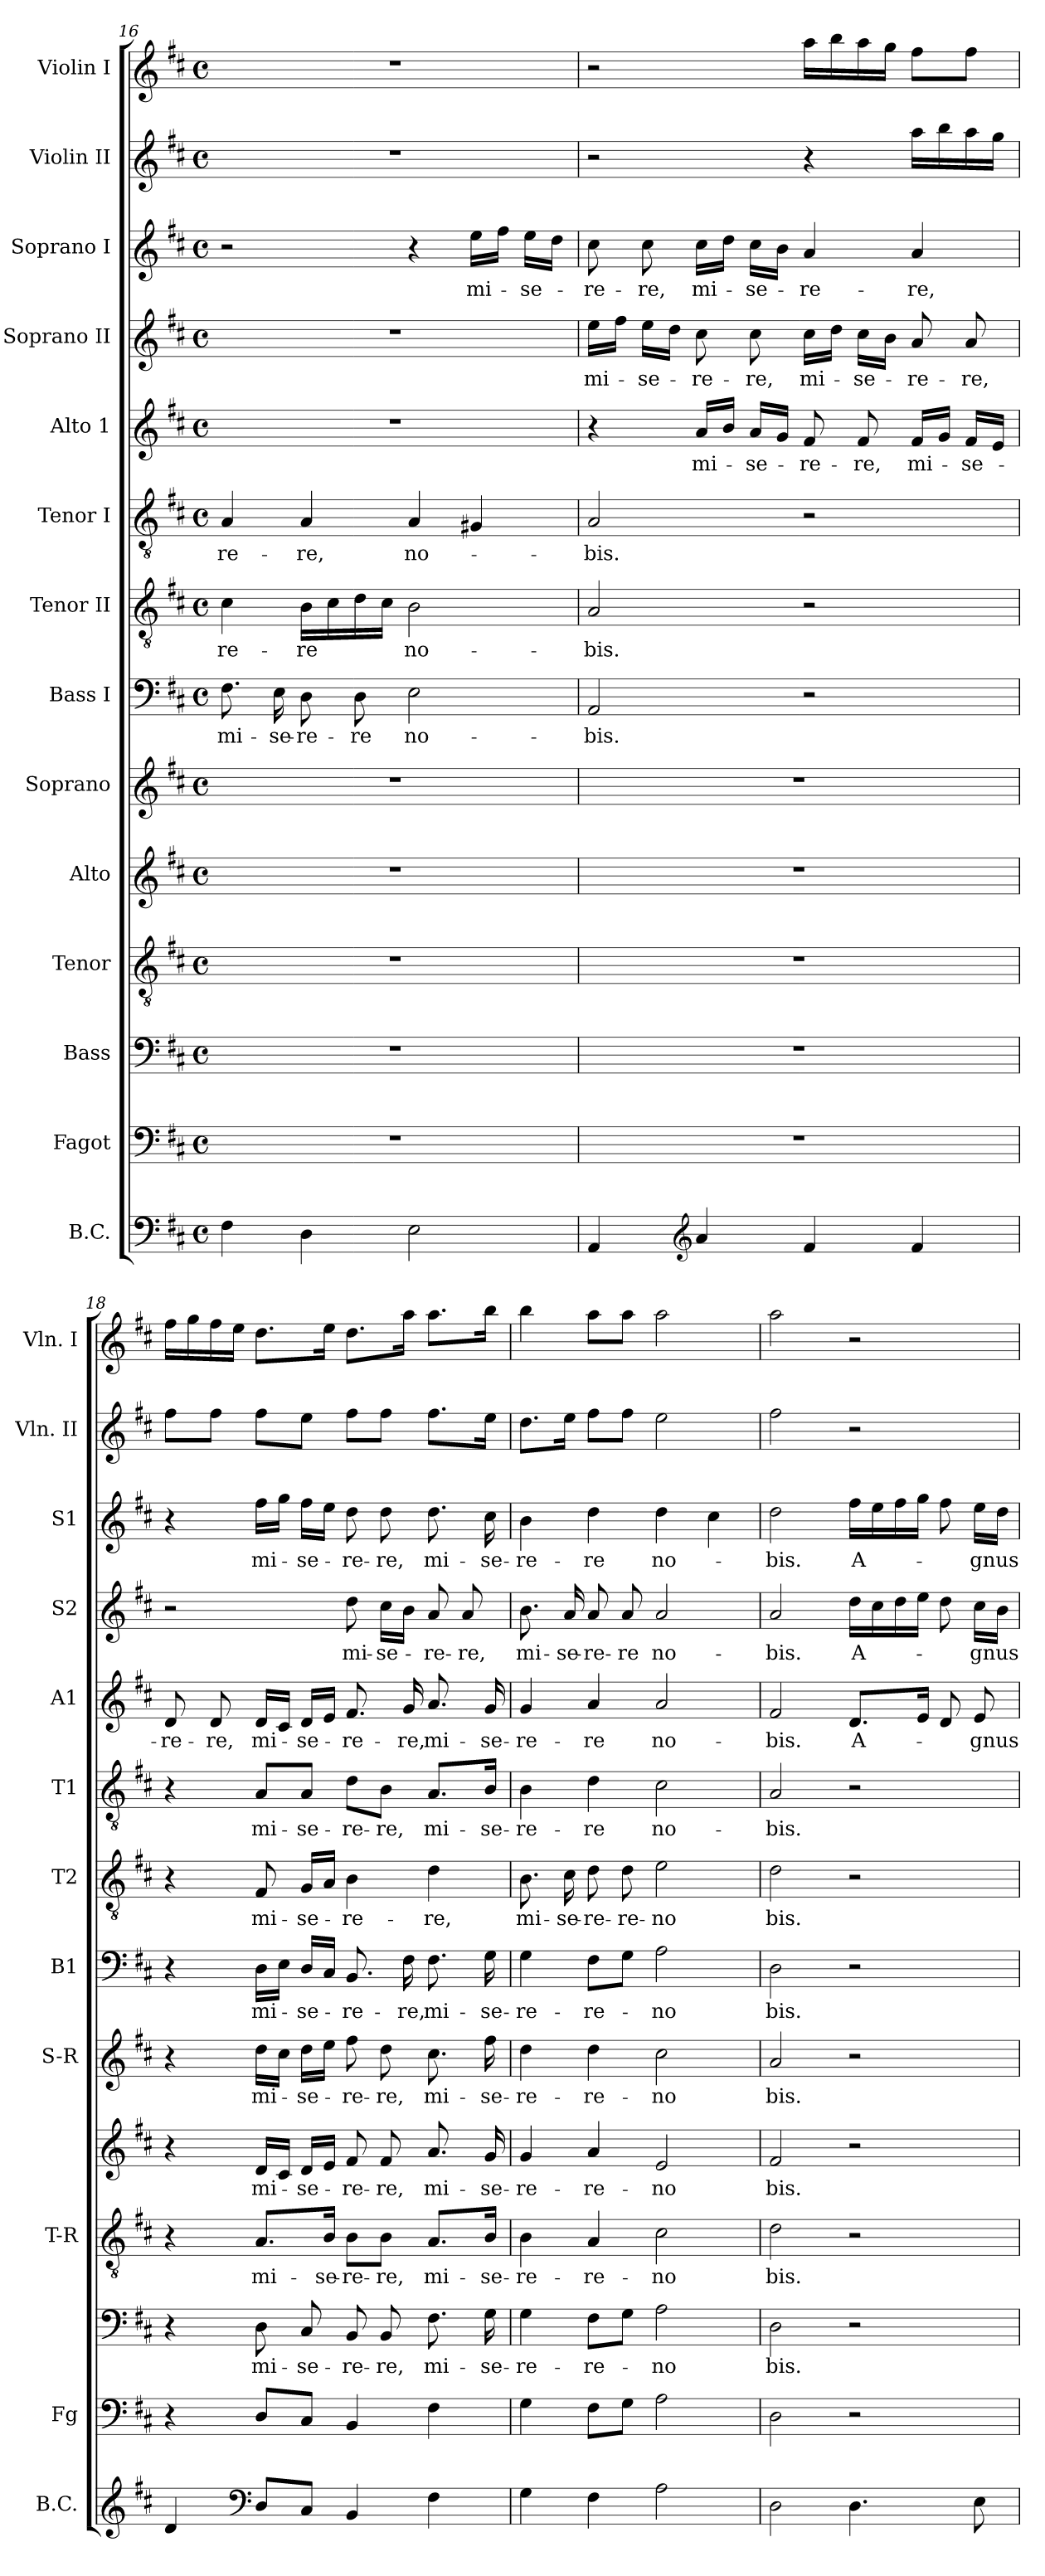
**kern	**kern	**kern	**text	**kern	**text	**kern	**text	**kern	**text	**kern	**text	**kern	**text	**kern	**text	**kern	**text	**kern	**text	**kern	**text	**kern	**kern
*part14	*part13	*part12	*part12	*part11	*part11	*part10	*part10	*part9	*part9	*part8	*part8	*part7	*part7	*part6	*part6	*part5	*part5	*part4	*part4	*part3	*part3	*part2	*part1
*staff14	*staff13	*staff12	*staff12	*staff11	*staff11	*staff10	*staff10	*staff9	*staff9	*staff8	*staff8	*staff7	*staff7	*staff6	*staff6	*staff5	*staff5	*staff4	*staff4	*staff3	*staff3	*staff2	*staff1
*I"B.C.	*I"Fagot	*I"Bass	*	*I"Tenor	*	*I"Alto	*	*I"Soprano	*	*I"Bass I	*	*I"Tenor II	*	*I"Tenor I	*	*I"Alto 1	*	*I"Soprano II	*	*I"Soprano I	*	*I"Violin II	*I"Violin I
*I'B.C.	*I'Fg	*	*	*I'T-R	*	*	*	*I'S-R	*	*I'B1	*	*I'T2	*	*I'T1	*	*I'A1	*	*I'S2	*	*I'S1	*	*I'Vln. II	*I'Vln. I
*clefF4	*clefF4	*clefF4	*	*clefGv2	*	*clefG2	*	*clefG2	*	*clefF4	*	*clefGv2	*	*clefGv2	*	*clefG2	*	*clefG2	*	*clefG2	*	*clefG2	*clefG2
*k[f#c#]	*k[f#c#]	*k[f#c#]	*	*k[f#c#]	*	*k[f#c#]	*	*k[f#c#]	*	*k[f#c#]	*	*k[f#c#]	*	*k[f#c#]	*	*k[f#c#]	*	*k[f#c#]	*	*k[f#c#]	*	*k[f#c#]	*k[f#c#]
*D:	*D:	*D:	*	*D:	*	*D:	*	*D:	*	*D:	*	*D:	*	*D:	*	*D:	*	*D:	*	*D:	*	*D:	*D:
*M4/4	*M4/4	*M4/4	*	*M4/4	*	*M4/4	*	*M4/4	*	*M4/4	*	*M4/4	*	*M4/4	*	*M4/4	*	*M4/4	*	*M4/4	*	*M4/4	*M4/4
*met(c)	*met(c)	*met(c)	*	*met(c)	*	*met(c)	*	*met(c)	*	*met(c)	*	*met(c)	*	*met(c)	*	*met(c)	*	*met(c)	*	*met(c)	*	*met(c)	*met(c)
=16	=16	=16	=16	=16	=16	=16	=16	=16	=16	=16	=16	=16	=16	=16	=16	=16	=16	=16	=16	=16	=16	=16	=16
!	!	!	!	!	!	!	!	!	!	!	!LO:LY:b	!	!LO:LY:b	!	!LO:LY:b	!	!	!	!	!	!	!	!
4F#\	1r	1r	.	1r	.	1r	.	1r	.	8.F#\	mi-	4c#\	-re-	4A/	-re-	1r	.	1r	.	2r	.	1r	1r
!	!	!	!	!	!	!	!	!	!	!	!LO:LY:b	!	!	!	!	!	!	!	!	!	!	!	!
.	.	.	.	.	.	.	.	.	.	16E\	-se-	.	.	.	.	.	.	.	.	.	.	.	.
!	!	!	!	!	!	!	!	!	!	!	!LO:LY:b	!	!LO:LY:b	!	!LO:LY:b	!	!	!	!	!	!	!	!
4D\	.	.	.	.	.	.	.	.	.	8D\	-re-	16B\LL	-re	4A/	-re,	.	.	.	.	.	.	.	.
.	.	.	.	.	.	.	.	.	.	.	.	16c#\	.	.	.	.	.	.	.	.	.	.	.
!	!	!	!	!	!	!	!	!	!	!	!LO:LY:b	!	!	!	!	!	!	!	!	!	!	!	!
.	.	.	.	.	.	.	.	.	.	8D\	-re	16d\	.	.	.	.	.	.	.	.	.	.	.
.	.	.	.	.	.	.	.	.	.	.	.	16c#\JJ	.	.	.	.	.	.	.	.	.	.	.
!	!	!	!	!	!	!	!	!	!	!	!LO:LY:b	!	!LO:LY:b	!	!LO:LY:b	!	!	!	!	!	!	!	!
2E\	.	.	.	.	.	.	.	.	.	2E\	no-	2B\	no-	4A/	no-	.	.	.	.	4r	.	.	.
!	!	!	!	!	!	!	!	!	!	!	!	!	!	!	!	!	!	!	!	!	!LO:LY:b	!	!
.	.	.	.	.	.	.	.	.	.	.	.	.	.	4G#X/	.	.	.	.	.	16ee\LL	mi-	.	.
.	.	.	.	.	.	.	.	.	.	.	.	.	.	.	.	.	.	.	.	16ff#\JJ	.	.	.
!	!	!	!	!	!	!	!	!	!	!	!	!	!	!	!	!	!	!	!	!	!LO:LY:b	!	!
.	.	.	.	.	.	.	.	.	.	.	.	.	.	.	.	.	.	.	.	16ee\LL	-se-	.	.
.	.	.	.	.	.	.	.	.	.	.	.	.	.	.	.	.	.	.	.	16dd\JJ	.	.	.
=17	=17	=17	=17	=17	=17	=17	=17	=17	=17	=17	=17	=17	=17	=17	=17	=17	=17	=17	=17	=17	=17	=17	=17
!	!	!	!	!	!	!	!	!	!	!	!LO:LY:b	!	!LO:LY:b	!	!LO:LY:b	!	!	!	!LO:LY:b	!	!LO:LY:b	!	!
4AA/	1r	1r	.	1r	.	1r	.	1r	.	2AA/	-bis.	2A/	-bis.	2A/	-bis.	4r	.	16ee\LL	mi-	8cc#\	-re-	2r	2r
.	.	.	.	.	.	.	.	.	.	.	.	.	.	.	.	.	.	16ff#\JJ	.	.	.	.	.
!	!	!	!	!	!	!	!	!	!	!	!	!	!	!	!	!	!	!	!LO:LY:b	!	!LO:LY:b	!	!
.	.	.	.	.	.	.	.	.	.	.	.	.	.	.	.	.	.	16ee\LL	-se-	8cc#\	-re,	.	.
.	.	.	.	.	.	.	.	.	.	.	.	.	.	.	.	.	.	16dd\JJ	.	.	.	.	.
*clefG2	*	*	*	*	*	*	*	*	*	*	*	*	*	*	*	*	*	*	*	*	*	*	*
!	!	!	!	!	!	!	!	!	!	!	!	!	!	!	!	!	!LO:LY:b	!	!LO:LY:b	!	!LO:LY:b	!	!
4a/	.	.	.	.	.	.	.	.	.	.	.	.	.	.	.	16a/LL	mi-	8cc#\	-re-	16cc#\LL	mi-	.	.
.	.	.	.	.	.	.	.	.	.	.	.	.	.	.	.	16b/JJ	.	.	.	16dd\JJ	.	.	.
!	!	!	!	!	!	!	!	!	!	!	!	!	!	!	!	!	!LO:LY:b	!	!LO:LY:b	!	!LO:LY:b	!	!
.	.	.	.	.	.	.	.	.	.	.	.	.	.	.	.	16a/LL	-se-	8cc#\	-re,	16cc#\LL	-se-	.	.
.	.	.	.	.	.	.	.	.	.	.	.	.	.	.	.	16g/JJ	.	.	.	16b\JJ	.	.	.
!	!	!	!	!	!	!	!	!	!	!	!	!	!	!	!	!	!LO:LY:b	!	!LO:LY:b	!	!LO:LY:b	!	!
4f#/	.	.	.	.	.	.	.	.	.	2r	.	2r	.	2r	.	8f#/	-re-	16cc#\LL	mi-	4a/	-re-	4r	16aa\LL
.	.	.	.	.	.	.	.	.	.	.	.	.	.	.	.	.	.	16dd\JJ	.	.	.	.	16bb\
!	!	!	!	!	!	!	!	!	!	!	!	!	!	!	!	!	!LO:LY:b	!	!LO:LY:b	!	!	!	!
.	.	.	.	.	.	.	.	.	.	.	.	.	.	.	.	8f#/	-re,	16cc#\LL	-se-	.	.	.	16aa\
.	.	.	.	.	.	.	.	.	.	.	.	.	.	.	.	.	.	16b\JJ	.	.	.	.	16gg\JJ
!	!	!	!	!	!	!	!	!	!	!	!	!	!	!	!	!	!LO:LY:b	!	!LO:LY:b	!	!LO:LY:b	!	!
4f#/	.	.	.	.	.	.	.	.	.	.	.	.	.	.	.	16f#/LL	mi-	8a/	-re-	4a/	-re,	16aa\LL	8ff#\L
.	.	.	.	.	.	.	.	.	.	.	.	.	.	.	.	16g/JJ	.	.	.	.	.	16bb\	.
!	!	!	!	!	!	!	!	!	!	!	!	!	!	!	!	!	!LO:LY:b	!	!LO:LY:b	!	!	!	!
.	.	.	.	.	.	.	.	.	.	.	.	.	.	.	.	16f#/LL	-se-	8a/	-re,	.	.	16aa\	8ff#\J
.	.	.	.	.	.	.	.	.	.	.	.	.	.	.	.	16e/JJ	.	.	.	.	.	16gg\JJ	.
!!LO:PB:g=z
=18	=18	=18	=18	=18	=18	=18	=18	=18	=18	=18	=18	=18	=18	=18	=18	=18	=18	=18	=18	=18	=18	=18	=18
!	!	!	!	!	!	!	!	!	!	!	!	!	!	!	!	!	!LO:LY:b	!	!	!	!	!	!
4d/	4r	4r	.	4r	.	4r	.	4r	.	4r	.	4r	.	4r	.	8d/	-re-	2r	.	4r	.	8ff#\L	16ff#\LL
.	.	.	.	.	.	.	.	.	.	.	.	.	.	.	.	.	.	.	.	.	.	.	16gg\
!	!	!	!	!	!	!	!	!	!	!	!	!	!	!	!	!	!LO:LY:b	!	!	!	!	!	!
.	.	.	.	.	.	.	.	.	.	.	.	.	.	.	.	8d/	-re,	.	.	.	.	8ff#\J	16ff#\
.	.	.	.	.	.	.	.	.	.	.	.	.	.	.	.	.	.	.	.	.	.	.	16ee\JJ
*clefF4	*	*	*	*	*	*	*	*	*	*	*	*	*	*	*	*	*	*	*	*	*	*	*
!	!	!	!LO:LY:b	!	!LO:LY:b	!	!LO:LY:b	!	!LO:LY:b	!	!LO:LY:b	!	!LO:LY:b	!	!LO:LY:b	!	!LO:LY:b	!	!	!	!LO:LY:b	!	!
8D/L	8D/L	8D\	mi-	8.A/L	mi-	16d/LL	mi-	16dd\LL	mi-	16D\LL	mi-	8F#/	mi-	8A/L	mi-	16d/LL	mi-	.	.	16ff#\LL	mi-	8ff#\L	8.dd\L
.	.	.	.	.	.	16c#/JJ	.	16cc#\JJ	.	16E\JJ	.	.	.	.	.	16c#/JJ	.	.	.	16gg\JJ	.	.	.
!	!	!	!LO:LY:b	!	!	!	!LO:LY:b	!	!LO:LY:b	!	!LO:LY:b	!	!LO:LY:b	!	!LO:LY:b	!	!LO:LY:b	!	!	!	!LO:LY:b	!	!
8C#/J	8C#/J	8C#/	-se-	.	.	16d/LL	-se-	16dd\LL	-se-	16D/LL	-se-	16G/LL	-se-	8A/J	-se-	16d/LL	-se-	.	.	16ff#\LL	-se-	8ee\J	.
!	!	!	!	!	!LO:LY:b	!	!	!	!	!	!	!	!	!	!	!	!	!	!	!	!	!	!
.	.	.	.	16B/Jk	-se-	16e/JJ	.	16ee\JJ	.	16C#/JJ	.	16A/JJ	.	.	.	16e/JJ	.	.	.	16ee\JJ	.	.	16ee\Jk
!	!	!	!LO:LY:b	!	!LO:LY:b	!	!LO:LY:b	!	!LO:LY:b	!	!LO:LY:b	!	!LO:LY:b	!	!LO:LY:b	!	!LO:LY:b	!	!LO:LY:b	!	!LO:LY:b	!	!
4BB/	4BB/	8BB/	-re-	8B\L	-re-	8f#/	-re-	8ff#\	-re-	8.BB/	-re-	4B\	-re-	8d\L	-re-	8.f#/	-re-	8dd\	mi-	8dd\	-re-	8ff#\L	8.dd\L
!	!	!	!LO:LY:b	!	!LO:LY:b	!	!LO:LY:b	!	!LO:LY:b	!	!	!	!	!	!LO:LY:b	!	!	!	!LO:LY:b	!	!LO:LY:b	!	!
.	.	8BB/	-re,	8B\J	-re,	8f#/	-re,	8dd\	-re,	.	.	.	.	8B\J	-re,	.	.	16cc#\LL	-se-	8dd\	-re,	8ff#\J	.
!	!	!	!	!	!	!	!	!	!	!	!LO:LY:b	!	!	!	!	!	!LO:LY:b	!	!	!	!	!	!
.	.	.	.	.	.	.	.	.	.	16F#\	-re,	.	.	.	.	16g/	-re,	16b\JJ	.	.	.	.	16aa\Jk
!	!	!	!LO:LY:b	!	!LO:LY:b	!	!LO:LY:b	!	!LO:LY:b	!	!LO:LY:b	!	!LO:LY:b	!	!LO:LY:b	!	!LO:LY:b	!	!LO:LY:b	!	!LO:LY:b	!	!
4F#\	4F#\	8.F#\	mi-	8.A/L	mi-	8.a/	mi-	8.cc#\	mi-	8.F#\	mi-	4d\	-re,	8.A/L	mi-	8.a/	mi-	8a/	-re-	8.dd\	mi-	8.ff#\L	8.aa\L
!	!	!	!	!	!	!	!	!	!	!	!	!	!	!	!	!	!	!	!LO:LY:b	!	!	!	!
.	.	.	.	.	.	.	.	.	.	.	.	.	.	.	.	.	.	8a/	-re,	.	.	.	.
!	!	!	!LO:LY:b	!	!LO:LY:b	!	!LO:LY:b	!	!LO:LY:b	!	!LO:LY:b	!	!	!	!LO:LY:b	!	!LO:LY:b	!	!	!	!LO:LY:b	!	!
.	.	16G\	-se-	16B/Jk	-se-	16g/	-se-	16ff#\	-se-	16G\	-se-	.	.	16B/Jk	-se-	16g/	-se-	.	.	16cc#\	-se-	16ee\Jk	16bb\Jk
=19	=19	=19	=19	=19	=19	=19	=19	=19	=19	=19	=19	=19	=19	=19	=19	=19	=19	=19	=19	=19	=19	=19	=19
!	!	!	!LO:LY:b	!	!LO:LY:b	!	!LO:LY:b	!	!LO:LY:b	!	!LO:LY:b	!	!LO:LY:b	!	!LO:LY:b	!	!LO:LY:b	!	!LO:LY:b	!	!LO:LY:b	!	!
4G\	4G\	4G\	-re-	4B\	-re-	4g/	-re-	4dd\	-re-	4G\	-re-	8.B\	mi-	4B\	-re-	4g/	-re-	8.b\	mi-	4b\	-re-	8.dd\L	4bb\
!	!	!	!	!	!	!	!	!	!	!	!	!	!LO:LY:b	!	!	!	!	!	!LO:LY:b	!	!	!	!
.	.	.	.	.	.	.	.	.	.	.	.	16c#\	-se-	.	.	.	.	16a/	-se-	.	.	16ee\Jk	.
!	!	!	!LO:LY:b	!	!LO:LY:b	!	!LO:LY:b	!	!LO:LY:b	!	!LO:LY:b	!	!LO:LY:b	!	!LO:LY:b	!	!LO:LY:b	!	!LO:LY:b	!	!LO:LY:b	!	!
4F#\	8F#\L	8F#\L	-re-	4A/	-re-	4a/	-re-	4dd\	-re-	8F#\L	-re-	8d\	-re-	4d\	-re	4a/	-re	8a/	-re-	4dd\	-re	8ff#\L	8aa\L
!	!	!	!	!	!	!	!	!	!	!	!	!	!LO:LY:b	!	!	!	!	!	!LO:LY:b	!	!	!	!
.	8G\J	8G\J	.	.	.	.	.	.	.	8G\J	.	8d\	-re-	.	.	.	.	8a/	-re	.	.	8ff#\J	8aa\J
!	!	!	!LO:LY:b	!	!LO:LY:b	!	!LO:LY:b	!	!LO:LY:b	!	!LO:LY:b	!	!LO:LY:b	!	!LO:LY:b	!	!LO:LY:b	!	!LO:LY:b	!	!LO:LY:b	!	!
2A\	2A\	2A\	-no	2c#\	-no	2e/	-no	2cc#\	-no	2A\	-no	2e\	-no	2c#\	no-	2a/	no-	2a/	no-	4dd\	no-	2ee\	2aa\
.	.	.	.	.	.	.	.	.	.	.	.	.	.	.	.	.	.	.	.	4cc#\	.	.	.
=20	=20	=20	=20	=20	=20	=20	=20	=20	=20	=20	=20	=20	=20	=20	=20	=20	=20	=20	=20	=20	=20	=20	=20
!	!	!	!LO:LY:b	!	!LO:LY:b	!	!LO:LY:b	!	!LO:LY:b	!	!LO:LY:b	!	!LO:LY:b	!	!LO:LY:b	!	!LO:LY:b	!	!LO:LY:b	!	!LO:LY:b	!	!
2D\	2D\	2D\	bis.	2d\	bis.	2f#/	bis.	2a/	bis.	2D\	bis.	2d\	bis.	2A/	-bis.	2f#/	-bis.	2a/	-bis.	2dd\	-bis.	2ff#\	2aa\
!	!	!	!	!	!	!	!	!	!	!	!	!	!	!	!	!	!LO:LY:b	!	!LO:LY:b	!	!LO:LY:b	!	!
4.D\	2r	2r	.	2r	.	2r	.	2r	.	2r	.	2r	.	2r	.	8.d/L	A-	16dd\LL	A-	16ff#\LL	A-	2r	2r
.	.	.	.	.	.	.	.	.	.	.	.	.	.	.	.	.	.	16cc#\	.	16ee\	.	.	.
.	.	.	.	.	.	.	.	.	.	.	.	.	.	.	.	.	.	16dd\	.	16ff#\	.	.	.
.	.	.	.	.	.	.	.	.	.	.	.	.	.	.	.	16e/Jk	.	16ee\JJ	.	16gg\JJ	.	.	.
.	.	.	.	.	.	.	.	.	.	.	.	.	.	.	.	8d/	.	8dd\	.	8ff#\	.	.	.
!	!	!	!	!	!	!	!	!	!	!	!	!	!	!	!	!	!LO:LY:b	!	!LO:LY:b	!	!LO:LY:b	!	!
8E\	.	.	.	.	.	.	.	.	.	.	.	.	.	.	.	8e/	-gnus	16cc#\LL	-gnus	16ee\LL	-gnus	.	.
.	.	.	.	.	.	.	.	.	.	.	.	.	.	.	.	.	.	16b\JJ	.	16dd\JJ	.	.	.
=	=	=	=	=	=	=	=	=	=	=	=	=	=	=	=	=	=	=	=	=	=	=	=
*-	*-	*-	*-	*-	*-	*-	*-	*-	*-	*-	*-	*-	*-	*-	*-	*-	*-	*-	*-	*-	*-	*-	*-
